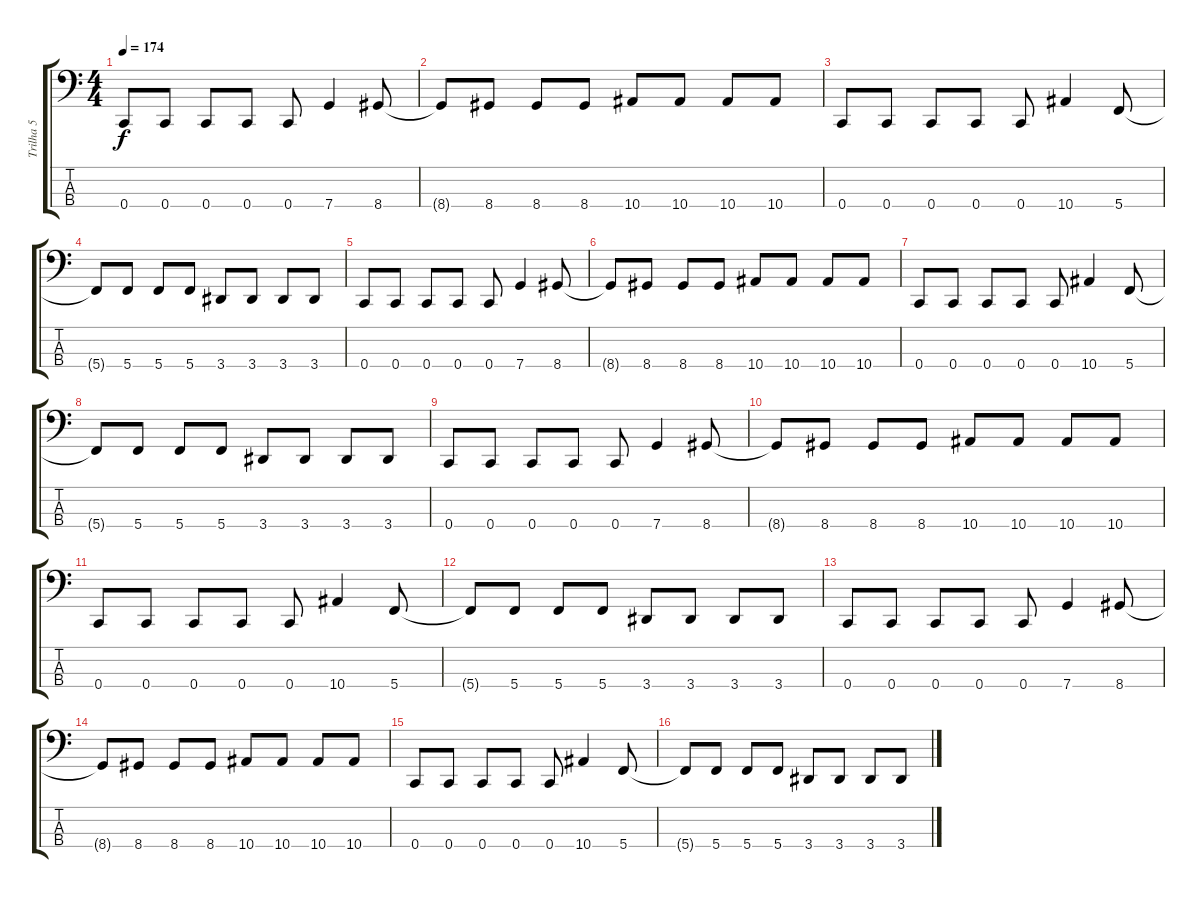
\track ("Trilha 5" "Trilha 5") {instrument electricbasspick}
\staff {score tabs}
\tuning (F2 C2 G1 C1) {hide}
\ts (4 4)
\tempo 174
\clef f4
\ks c
0.4.8{dy f} 0.4.8 0.4.8 0.4.8 0.4.8 7.4.4 8.4.8 |
8.4{t}.8 8.4.8 8.4.8 8.4.8 10.4.8 10.4.8 10.4.8 10.4.8 |
0.4.8 0.4.8 0.4.8 0.4.8 0.4.8 10.4.4 5.4.8 |
5.4{t}.8 5.4.8 5.4.8 5.4.8 3.4.8 3.4.8 3.4.8 3.4.8 |
0.4.8 0.4.8 0.4.8 0.4.8 0.4.8 7.4.4 8.4.8 |
8.4{t}.8 8.4.8 8.4.8 8.4.8 10.4.8 10.4.8 10.4.8 10.4.8 |
0.4.8 0.4.8 0.4.8 0.4.8 0.4.8 10.4.4 5.4.8 |
5.4{t}.8 5.4.8 5.4.8 5.4.8 3.4.8 3.4.8 3.4.8 3.4.8 |
0.4.8 0.4.8 0.4.8 0.4.8 0.4.8 7.4.4 8.4.8 |
8.4{t}.8 8.4.8 8.4.8 8.4.8 10.4.8 10.4.8 10.4.8 10.4.8 |
0.4.8 0.4.8 0.4.8 0.4.8 0.4.8 10.4.4 5.4.8 |
5.4{t}.8 5.4.8 5.4.8 5.4.8 3.4.8 3.4.8 3.4.8 3.4.8 |
0.4.8 0.4.8 0.4.8 0.4.8 0.4.8 7.4.4 8.4.8 |
8.4{t}.8 8.4.8 8.4.8 8.4.8 10.4.8 10.4.8 10.4.8 10.4.8 |
0.4.8 0.4.8 0.4.8 0.4.8 0.4.8 10.4.4 5.4.8 |
5.4{t}.8 5.4.8 5.4.8 5.4.8 3.4.8 3.4.8 3.4.8 3.4.8
